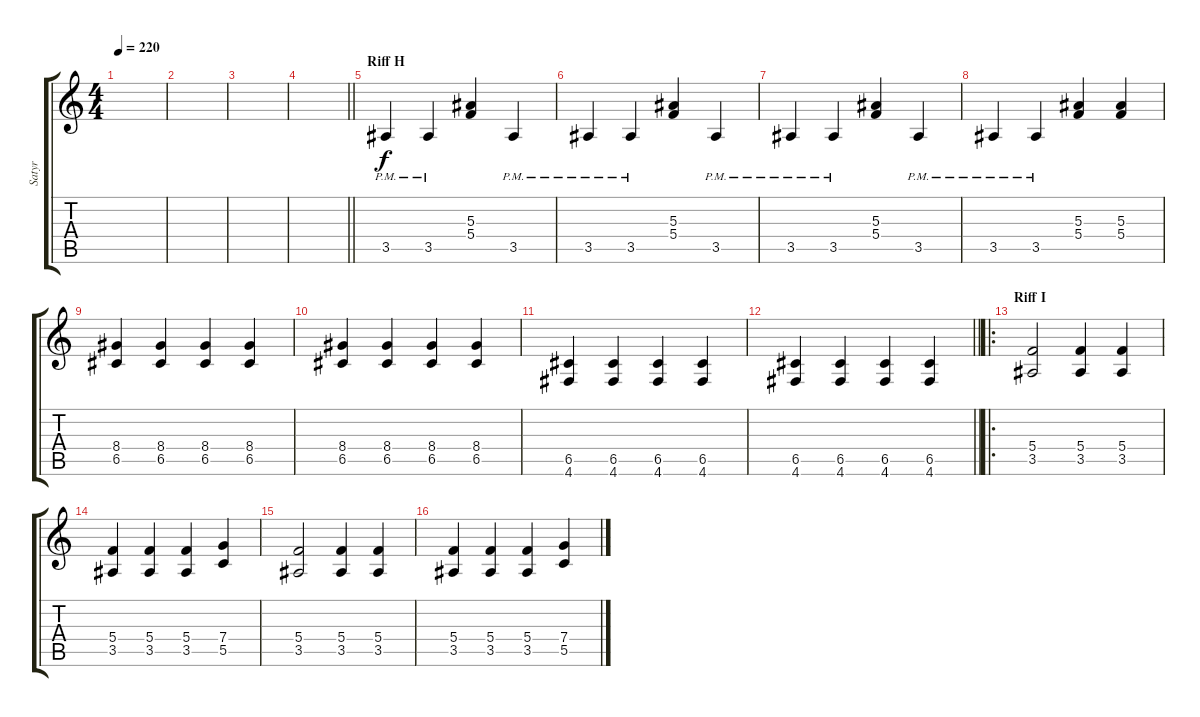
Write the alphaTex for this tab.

\track ("Satyr" "Satyr") {instrument overdrivenguitar}
\staff {score tabs}
\tuning (D4 A3 F3 C3 G2 D2) {hide}
\ts (4 4)
\tempo 220
\clef g2
\ks c
|
|
|
\barLineRight lightlight
|
\section ("" "Riff H")
3.5{pm}.4 3.5{pm}.4 (5.3 5.4).4 3.5{pm}.4 |
3.5{pm}.4 3.5{pm}.4 (5.3 5.4).4 3.5{pm}.4 |
3.5{pm}.4 3.5{pm}.4 (5.3 5.4).4 3.5{pm}.4 |
3.5{pm}.4 3.5{pm}.4 (5.3 5.4).4 (5.3 5.4).4 |
(8.4 6.5).4 (8.4 6.5).4 (8.4 6.5).4 (8.4 6.5).4 |
(8.4 6.5).4 (8.4 6.5).4 (8.4 6.5).4 (8.4 6.5).4 |
(6.5 4.6).4 (6.5 4.6).4 (6.5 4.6).4 (6.5 4.6).4 |
\barLineRight lightlight
(6.5 4.6).4 (6.5 4.6).4 (6.5 4.6).4 (6.5 4.6).4 |
\ro
\section ("" "Riff I")
(5.4 3.5).2 (5.4 3.5).4 (5.4 3.5).4 |
(5.4 3.5).4 (5.4 3.5).4 (5.4 3.5).4 (7.4 5.5).4 |
(5.4 3.5).2 (5.4 3.5).4 (5.4 3.5).4 |
(5.4 3.5).4 (5.4 3.5).4 (5.4 3.5).4 (7.4 5.5).4
